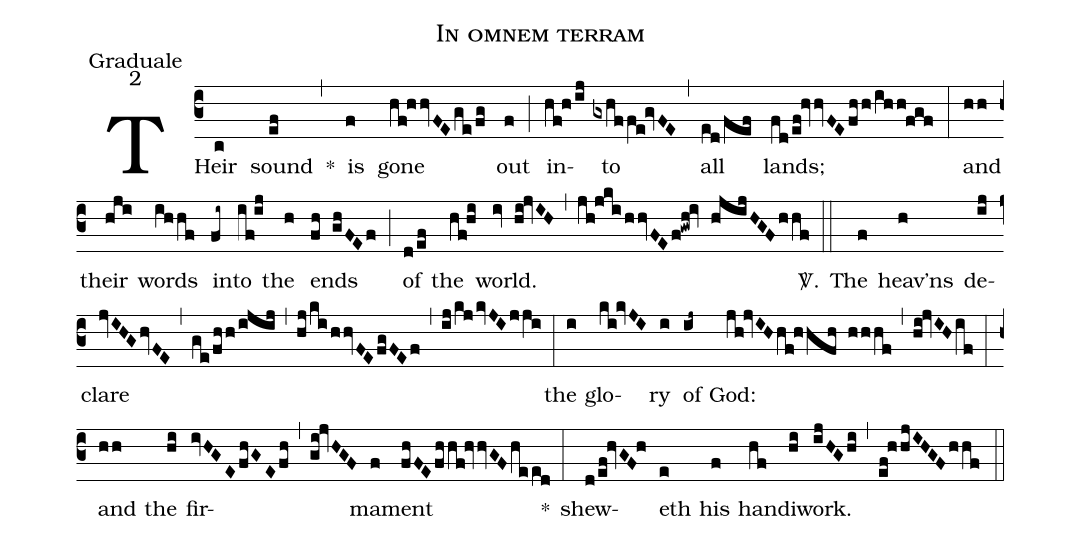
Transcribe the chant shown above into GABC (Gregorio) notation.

name:In omnem terram;
office-part:Graduale;
mode:2;
%%
(c3) THeir(c) sound(ef) *(,) is(f) gone(hf!hhvFE/ge/fg) out(f) (;) in(hf!h/ij)to(gxhffe!gvFE) (,) all(ed/fef) lands;(fd/ef!hvvFE/fhh/ihh!fgf) (:) and(hh) their(hji) words(ihhf) in(fi~)to(if!ij) the(h) ends(fh ghFEf) (;) of(d/ef) the(hf!hi) world.(iv hi!jvIH) (,) (jh!jki/hhvFEf!gwh!iv hjijHGF/hhf) <sp>V/</sp>.(::) The(f) heav’ns(h) de(ij)clare(jvIHG/hvFE) (,) (ge/fhh/ijij) (,) (hj/ki/hhvFE/fgFEf) (,) (ij/kj/kvJI/jji) (:) the(i) glo(ki!kvJI)ry(i) of(ij~) God:(jh!jvIHhf!hhfh hhhf) (,) (hi!jvIH/if) (:) and(hh) the(hi) fir(ivHGE/fhGE/fh,gi!jvHGF)ma(f)ment(fhFE/fhhf!hvvGF/heed) *(:) shew(d/ef!hvGF!h)eth(e) his(f) han(hf)di(hi)work.(ijHGhi) (,) (ef!hhjIHGF/hhf) (::)
